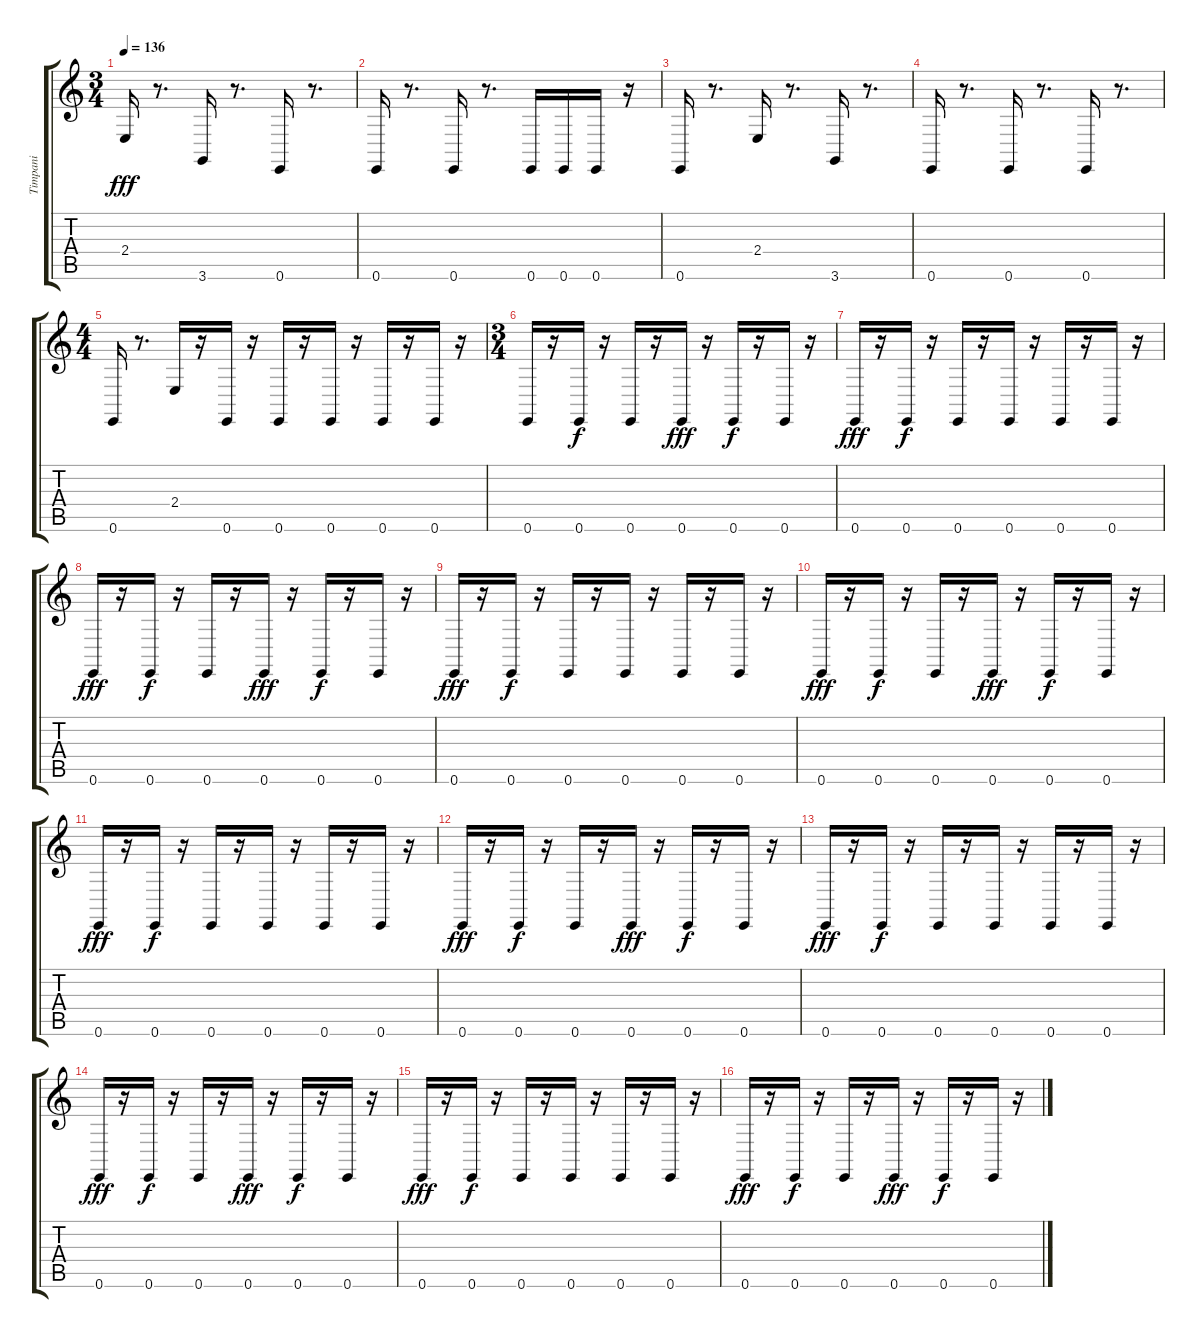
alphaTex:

\track ("Timpani" "Timpani") {instrument timpani}
\staff {score tabs}
\tuning (E4 B3 G3 D3 A2 E2) {hide}
\ts (3 4)
\tempo 136
\clef g2
\ks c
2.4.16{dy fff} r.8{d} 3.6.16 r.8{d} 0.6.16 r.8{d} |
0.6.16 r.8{d} 0.6.16 r.8{d} 0.6.16 0.6.16 0.6.16 r.16 |
0.6.16 r.8{d} 2.4.16 r.8{d} 3.6.16 r.8{d} |
0.6.16 r.8{d} 0.6.16 r.8{d} 0.6.16 r.8{d} |
\ts (4 4)
0.6.16 r.8{d} 2.4.16 r.16 0.6.16 r.16 0.6.16 r.16 0.6.16 r.16 0.6.16 r.16 0.6.16 r.16 |
\ts (3 4)
0.6.16 r.16 0.6.16{dy f} r.16 0.6.16 r.16 0.6.16{dy fff} r.16 0.6.16{dy f} r.16 0.6.16 r.16 |
0.6.16{dy fff} r.16 0.6.16{dy f} r.16 0.6.16 r.16 0.6.16 r.16 0.6.16 r.16 0.6.16 r.16 |
0.6.16{dy fff} r.16 0.6.16{dy f} r.16 0.6.16 r.16 0.6.16{dy fff} r.16 0.6.16{dy f} r.16 0.6.16 r.16 |
0.6.16{dy fff} r.16 0.6.16{dy f} r.16 0.6.16 r.16 0.6.16 r.16 0.6.16 r.16 0.6.16 r.16 |
0.6.16{dy fff} r.16 0.6.16{dy f} r.16 0.6.16 r.16 0.6.16{dy fff} r.16 0.6.16{dy f} r.16 0.6.16 r.16 |
0.6.16{dy fff} r.16 0.6.16{dy f} r.16 0.6.16 r.16 0.6.16 r.16 0.6.16 r.16 0.6.16 r.16 |
0.6.16{dy fff} r.16 0.6.16{dy f} r.16 0.6.16 r.16 0.6.16{dy fff} r.16 0.6.16{dy f} r.16 0.6.16 r.16 |
0.6.16{dy fff} r.16 0.6.16{dy f} r.16 0.6.16 r.16 0.6.16 r.16 0.6.16 r.16 0.6.16 r.16 |
0.6.16{dy fff} r.16 0.6.16{dy f} r.16 0.6.16 r.16 0.6.16{dy fff} r.16 0.6.16{dy f} r.16 0.6.16 r.16 |
0.6.16{dy fff} r.16 0.6.16{dy f} r.16 0.6.16 r.16 0.6.16 r.16 0.6.16 r.16 0.6.16 r.16 |
0.6.16{dy fff} r.16 0.6.16{dy f} r.16 0.6.16 r.16 0.6.16{dy fff} r.16 0.6.16{dy f} r.16 0.6.16 r.16
